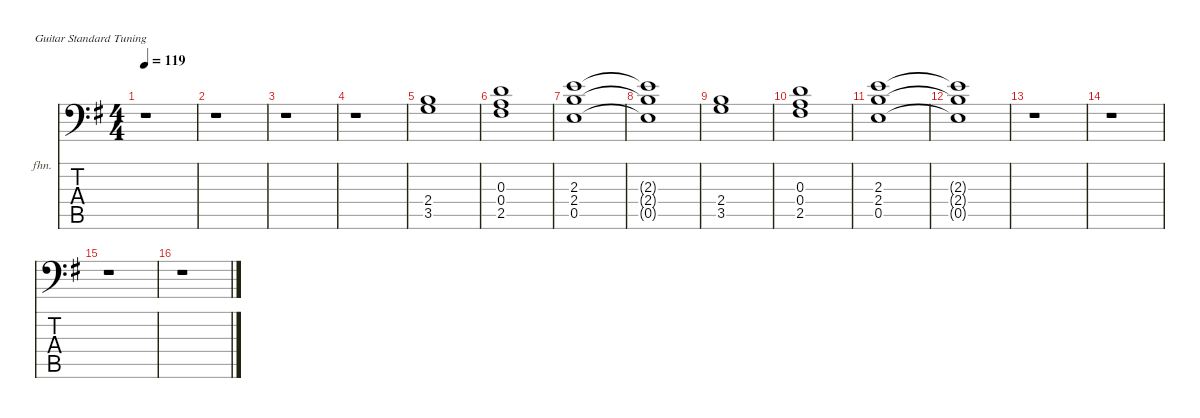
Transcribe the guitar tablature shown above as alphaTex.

\defaultSystemsLayout 4
\hideDynamics
\bracketExtendMode nobrackets
\firstSystemTrackNameOrientation horizontal
\otherSystemsTrackNameOrientation horizontal
\track ("French Horn" "fhn.") {instrument frenchhorn}
\staff {score tabs}
\tuning (E4 B3 G3 D3 A2 E2)
\displaytranspose 7
\ts (4 4)
\tempo 119
\clef f4
\ks g
r.1{dy f} |
r.1 |
r.1 |
r.1 |
(2.4{acc forcenatural} 3.5{acc forcenatural}).1 |
(0.3{acc forcenatural} 0.4{acc forcenatural} 2.5{acc #}).1 |
(2.3{acc forcenatural} 2.4{acc forcenatural} 0.5{acc forcenatural}).1 |
(2.3{t acc forcenatural} 2.4{t acc forcenatural} 0.5{t acc forcenatural}).1 |
(2.4{acc forcenatural} 3.5{acc forcenatural}).1 |
(0.3{acc forcenatural} 0.4{acc forcenatural} 2.5{acc #}).1 |
(2.3{acc forcenatural} 2.4{acc forcenatural} 0.5{acc forcenatural}).1 |
(2.3{t acc forcenatural} 2.4{t acc forcenatural} 0.5{t acc forcenatural}).1 |
r.1 |
r.1 |
r.1 |
r.1
